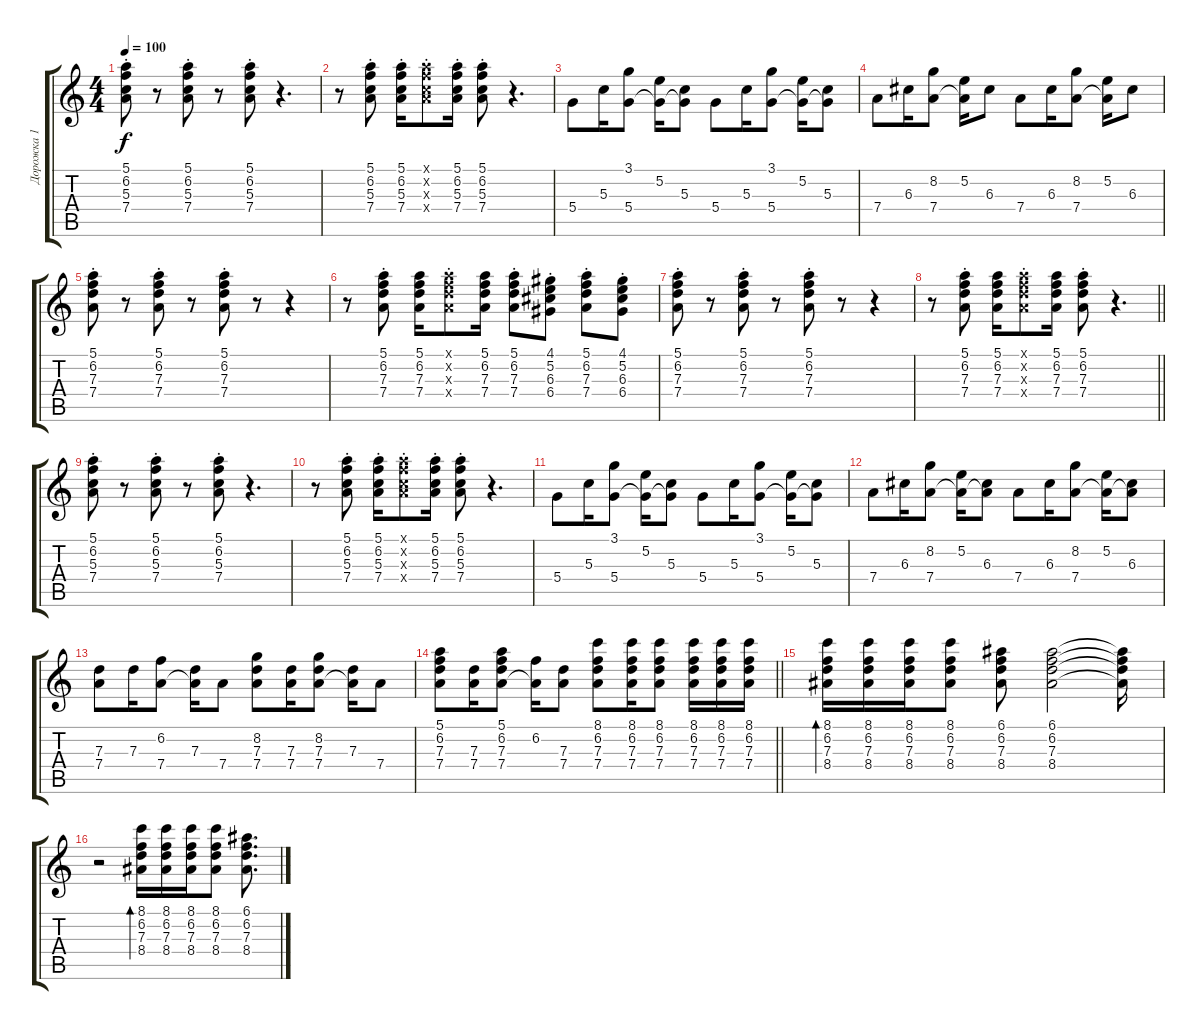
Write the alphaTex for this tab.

\track ("Дорожка 1" "Дорожка 1") {instrument electricguitarjazz}
\staff {score tabs}
\tuning (E4 B3 G3 D3 A2 E2) {hide}
\ts (4 4)
\tempo 100
\clef g2
\ks c
(5.1{st} 6.2{st} 5.3{st} 7.4{st}).8{dy f} r.8 (5.1{st} 6.2{st} 5.3{st} 7.4{st}).8 r.8 (5.1{st} 6.2{st} 5.3{st} 7.4{st}).8 r.4{d} |
r.8 (5.1{st} 6.2{st} 5.3{st} 7.4{st}).8 (5.1{st} 6.2{st} 5.3{st} 7.4{st}).16 (5.1{x} 6.2{st x} 5.3{st x} 7.4{st x}).8 (5.1{st} 6.2{st} 5.3{st} 7.4{st}).16 (5.1{st} 6.2{st} 5.3{st} 7.4{st}).8 r.4{d} |
5.4.8 5.3.16 (3.1 5.4).8 (5.2 5.4{t}).16 (5.3 5.4{t}).8 5.4.8 5.3.16 (3.1 5.4).8 (5.2 5.4{t}).16 (5.3 5.4{t}).8 |
7.4.8 6.3.16 (8.2 7.4).8 (5.2 7.4{t}).16 6.3.8 7.4.8 6.3.16 (8.2 7.4).8 (5.2 7.4{t}).16 6.3.8 |
(5.1 6.2 7.3{st} 7.4{st}).8 r.8 (5.1{st} 6.2{st} 7.3{st} 7.4{st}).8 r.8 (5.1{st} 6.2{st} 7.3{st} 7.4{st}).8 r.8 r.4 |
r.8 (5.1{st} 6.2{st} 7.3{st} 7.4{st}).8 (5.1 6.2 7.3 7.4).16 (5.1{st x} 6.2{st x} 7.3{st x} 7.4{st x}).8 (5.1 6.2 7.3 7.4).16 (5.1{st} 6.2{st} 7.3{st} 7.4{st}).8 (4.1{st} 5.2{st} 6.3{st} 6.4{st}).8 (5.1{st} 6.2{st} 7.3{st} 7.4{st}).8 (4.1{st} 5.2{st} 6.3{st} 6.4{st}).8 |
(5.1{st} 6.2{st} 7.3{st} 7.4{st}).8 r.8 (5.1{st} 6.2{st} 7.3{st} 7.4{st}).8 r.8 (5.1{st} 6.2{st} 7.3{st} 7.4{st}).8 r.8 r.4 |
\barLineRight lightlight
r.8 (5.1{st} 6.2{st} 7.3{st} 7.4{st}).8 (5.1 6.2 7.3 7.4).16 (5.1{st x} 6.2{st x} 7.3{st x} 7.4{st x}).8 (5.1 6.2 7.3 7.4).16 (5.1{st} 6.2{st} 7.3{st} 7.4{st}).8 r.4{d} |
(5.1{st} 6.2{st} 5.3{st} 7.4{st}).8 r.8 (5.1{st} 6.2{st} 5.3{st} 7.4{st}).8 r.8 (5.1{st} 6.2{st} 5.3{st} 7.4{st}).8 r.4{d} |
r.8 (5.1{st} 6.2{st} 5.3{st} 7.4{st}).8 (5.1{st} 6.2{st} 5.3{st} 7.4{st}).16 (5.1{x} 6.2{st x} 5.3{st x} 7.4{st x}).8 (5.1{st} 6.2{st} 5.3{st} 7.4{st}).16 (5.1{st} 6.2{st} 5.3{st} 7.4{st}).8 r.4{d} |
5.4.8 5.3.16 (3.1 5.4).8 (5.2 5.4{t}).16 (5.3 5.4{t}).8 5.4.8 5.3.16 (3.1 5.4).8 (5.2 5.4{t}).16 (5.3 5.4{t}).8 |
7.4.8 6.3.16 (8.2 7.4).8 (5.2 7.4{t}).16 (6.3 7.4{t}).8 7.4.8 6.3.16 (8.2 7.4).8 (5.2 7.4{t}).16 (6.3 7.4{t}).8 |
(7.3 7.4).8 7.3.16 (6.2 7.4).8 (7.3 7.4{t}).16 7.4.8 (8.2 7.3 7.4).8 (7.3 7.4).16 (8.2 7.3 7.4).8 (7.3 7.4{t}).16 7.4.8 |
\barLineRight lightlight
(5.1 6.2 7.3 7.4).8 (7.3 7.4).16 (5.1 6.2 7.3 7.4).8 (6.2 7.4{t}).16 (7.3 7.4).8 (8.1 6.2 7.3 7.4).8 (8.1 6.2 7.3 7.4).16 (8.1 6.2 7.3 7.4).8 (8.1 6.2 7.3 7.4).16 (8.1 6.2 7.3 7.4).16 (8.1 6.2 7.3 7.4).16 |
(8.1 6.2 7.3 8.4).16{bd 120} (8.1 6.2 7.3 8.4).16 (8.1 6.2 7.3 8.4).16 (8.1 6.2 7.3 8.4).8 (6.1 6.2 7.3 8.4).8 (6.1 6.2 7.3 8.4).2 (6.1{t} 6.2{t} 7.3{t} 8.4{t}).16 |
r.2 (8.1 6.2 7.3 8.4).16{bd 120} (8.1 6.2 7.3 8.4).16 (8.1 6.2 7.3 8.4).16 (8.1 6.2 7.3 8.4).8 (6.1 6.2 7.3 8.4).8{d}
